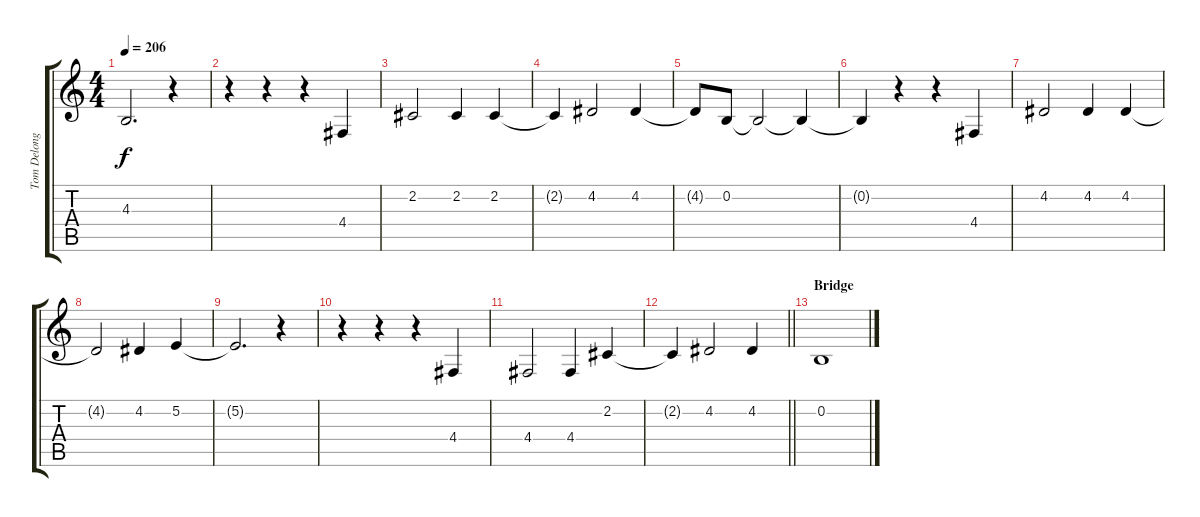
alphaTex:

\track ("Tom Delonge - Vocals" "Tom Delong") {instrument altosax}
\staff {score tabs}
\tuning (E4 B3 G3 D3 A2 E2) {hide}
\ts (4 4)
\tempo 206
\clef g2
\ks c
4.3{t}.2{d dy f} r.4 |
r.4 r.4 r.4 4.4.4 |
2.2.2 2.2.4 2.2.4 |
2.2{t}.4 4.2.2 4.2.4 |
4.2{t}.8 0.2.8 0.2{t}.2 0.2{t}.4 |
0.2{t}.4 r.4 r.4 4.4.4 |
4.2.2 4.2.4 4.2.4 |
4.2{t}.2 4.2.4 5.2.4 |
5.2{t}.2{d} r.4 |
r.4 r.4 r.4 4.4.4 |
4.4.2 4.4.4 2.2.4 |
\barLineRight lightlight
2.2{t}.4 4.2.2 4.2.4 |
\section ("" "Bridge")
0.2.1
